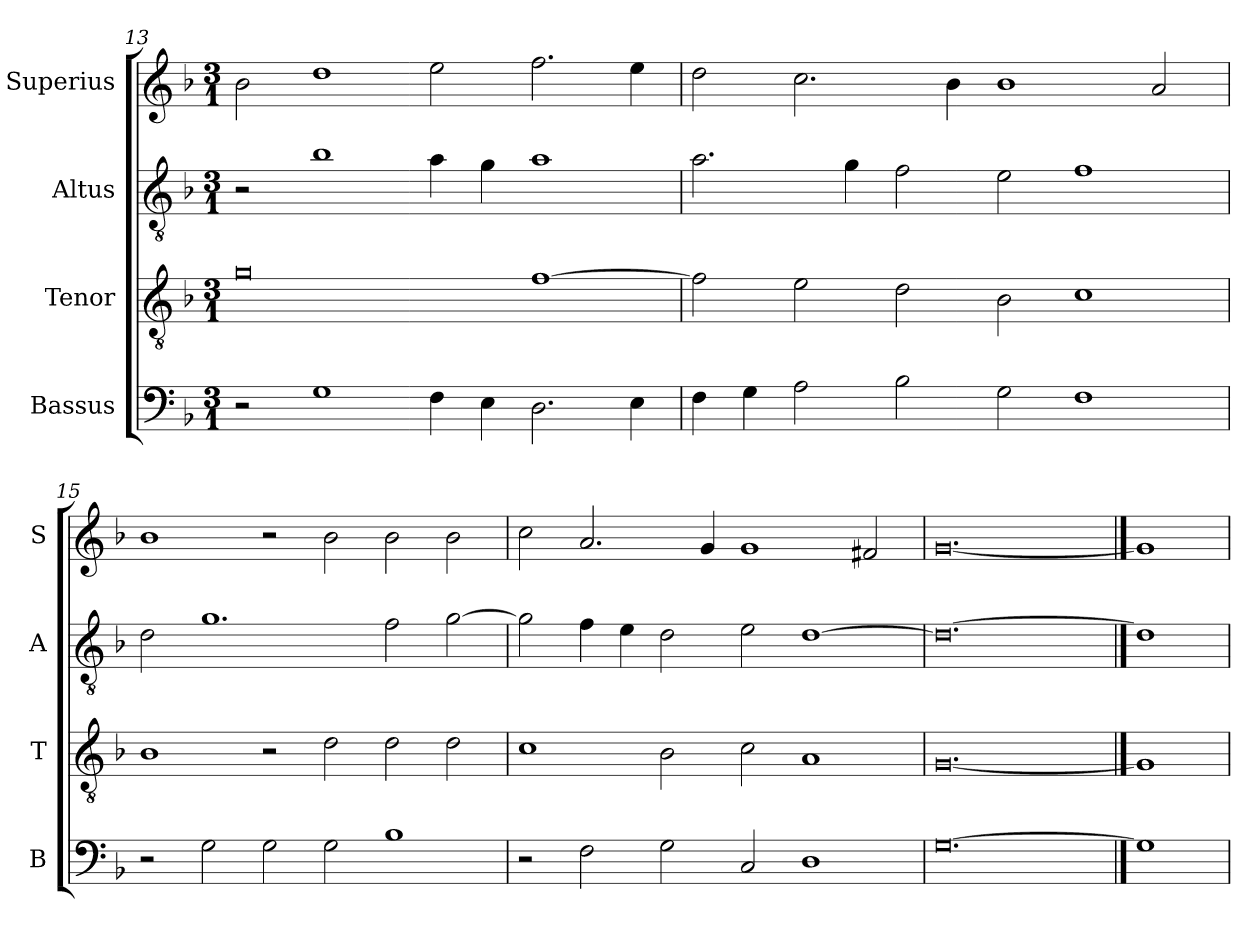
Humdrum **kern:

**kern	**kern	**kern	**kern
*part4	*part3	*part2	*part1
*staff4	*staff3	*staff2	*staff1
*I"Bassus	*I"Tenor	*I"Altus	*I"Superius
*I'B	*I'T	*I'A	*I'S
*clefF4	*clefGv2	*clefGv2	*clefG2
*k[b-]	*k[b-]	*k[b-]	*k[b-]
*F:	*F:	*F:	*F:
*M3/1	*M3/1	*M3/1	*M3/1
=13	=13	=13	=13
2r	0g	2r	2b-
1G	.	1b-	1dd
4F	.	4a	2ee
4E	.	4g	.
2.D	[1f	1a	2.ff
4E	.	.	4ee
=14	=14	=14	=14
4F	2f]	2.a	2dd
4G	.	.	.
2A	2e	.	2.cc
.	.	4g	.
2B-	2d	2f	.
.	.	.	4b-
2G	2B-	2e	1b-
1F	1c	1f	.
.	.	.	2a
=15	=15	=15	=15
2r	1B-	2d	1b-
2G	.	1.g	.
2G	2r	.	2r
2G	2d	.	2b-
1B-	2d	2f	2b-
.	2d	[2g	2b-
=16	=16	=16	=16
2r	1c	2g]	2cc
2F	.	4f	2.a
.	.	4e	.
2G	2B-	2d	.
.	.	.	4g
2C	2c	2e	1g
1D	1A	[1d	.
.	.	.	2f#X
=17	=17	=17	=17
[0.G	[0.G	0.d_	[0.g
==18	==18	==18	==18
1G]	1G]	1d]	1g]
=	=	=	=
*-	*-	*-	*-
